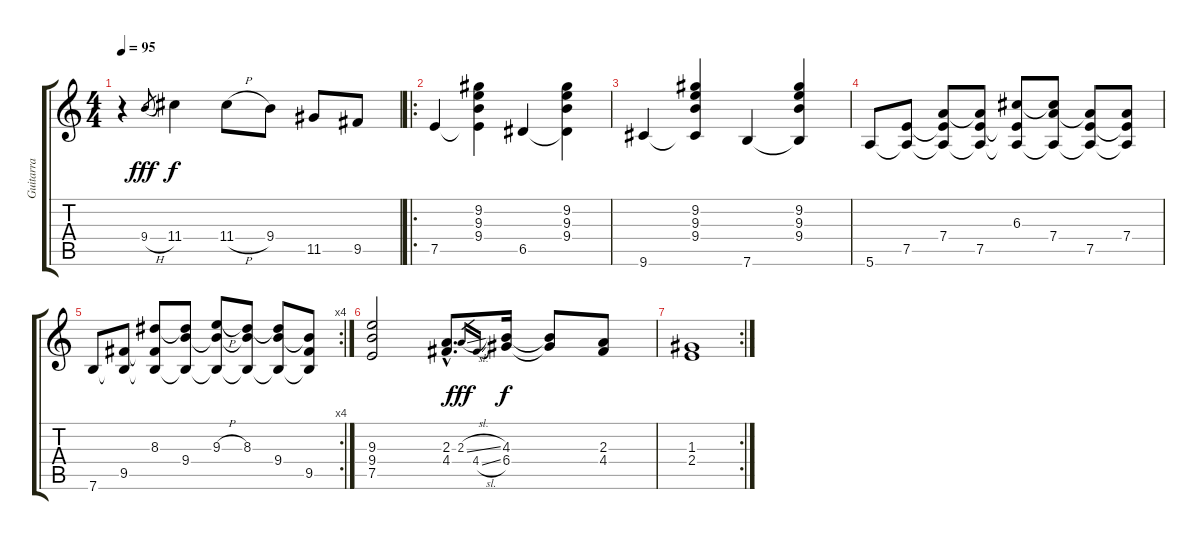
\track ("Guitarra" "Guitarra") {instrument acousticguitarnylon}
\staff {score tabs}
\tuning (E4 B3 G3 D3 A2 E2) {hide}
\ts (4 4)
\tempo 95
\clef g2
\ks c
r.4{dy fff instrument acousticguitarnylon} 9.4{h}.8{gr} 11.4.4{dy f} 11.4{h}.8 9.4.8 11.5.8 9.5.8 |
\ro
7.5.4 (9.2 9.3 9.4 7.5{t}).4 6.5.4 (9.2 9.3 9.4 6.5{t}).4 |
9.6.4 (9.2 9.3 9.4 9.6{t}).4 7.6.4 (9.2 9.3 9.4 7.6{t}).4 |
5.6.8 (7.5 5.6{t}).8 (7.4 7.5{t} 5.6{t}).8 (7.4{t} 7.5 5.6{t}).8 (6.3 7.5{t} 5.6{t}).8 (6.3{t} 7.4 5.6{t}).8 (7.4{t} 7.5 5.6{t}).8 (7.4 7.5{t} 5.6{t}).8 |
\rc 4
7.6.8 (9.5 7.6{t}).8 (8.3 9.5{t} 7.6{t}).8 (8.3{t} 9.4 7.6{t}).8 (9.3{h} 9.4{t} 7.6{t}).8 (8.3 9.4{t} 7.6{t}).8 (8.3{t} 9.4 7.6{t}).8 (9.4{t} 9.5 7.6{t}).8 |
(9.3 9.4 7.5).2 (2.3{hac} 4.4{hac}).8{d} 2.3{sl}.16{gr dy fff} 4.4{sl}.16{gr} (4.3 6.4).16{dy f} (4.3{t} 6.4{t}).8 (2.3 4.4).8 |
\rc 2
(1.3 2.4).1
